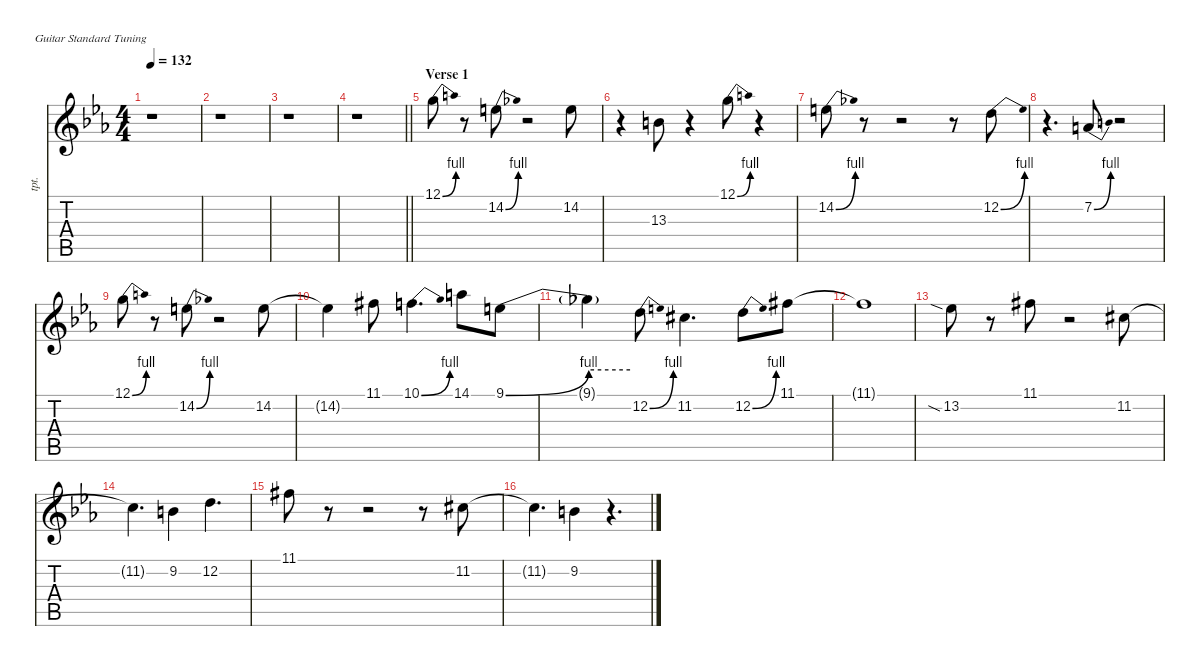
\defaultSystemsLayout 4
\hideDynamics
\bracketExtendMode nobrackets
\otherSystemsTrackNameOrientation horizontal
\track ("Brass" "tpt.") {instrument brasssection}
\staff {score tabs}
\tuning (E4 B3 G3 D3 A2 E2)
\displaytranspose 3
\ts (4 4)
\tempo 132
\clef g2
\ks eb
r.1{dy f beam Down} |
r.1{beam Down} |
r.1{beam Down} |
\barLineRight lightlight
r.1{beam Down} |
\section ("" "Verse 1")
12.1{be (bend 0 0 9.999999599999999 4) acc forcenatural}.8{beam Down} r.8{beam Down} 14.2{be (bend 0 0 9.999999599999999 4) acc forcenatural}.8{beam Down} r.2{beam Down} 14.2{acc forcenatural}.8{beam Down} |
r.4{beam Down} 13.3{acc forcenatural}.8{beam Down} r.4{beam Down} 12.1{be (bend 0 0 9.999999599999999 4) acc forcenatural}.8{beam Down} r.4{beam Down} |
14.2{be (bend 0 0 9.999999599999999 4) acc forcenatural}.8{beam Down} r.8{beam Down} r.2{beam Down} r.8{beam Down} 12.2{be (bend 0 0 9.999999599999999 4) acc forcenatural}.8{beam Down} |
r.4{d beam Down} 7.2{be (bend 0 0 9.999999599999999 4) acc forcenatural}.8{beam Up} r.2{beam Up} |
12.1{be (bend 0 0 9.999999599999999 4) acc forcenatural}.8{beam Down} r.8{beam Down} 14.2{be (bend 0 0 9.999999599999999 4) acc forcenatural}.8{beam Down} r.2{beam Down} 14.2{acc forcenatural}.8{beam Down} |
14.2{t acc forcenatural}.4{beam Down} 11.1{acc #}.8{beam Down} 10.1{be (bend 0 0 9.999999599999999 4) acc forcenatural}.4{d beam Down} 14.1{acc forcenatural}.8{beam Down} 9.1{be (bend 0 0 60 4) acc forcenatural}.8{beam Down} |
9.1{be (hold 0 4 60 4) t}.4{beam Down} 12.2{be (bend 0 0 9.999999599999999 4) acc forcenatural}.8{beam Down} 11.2{acc #}.4{d beam Down} 12.2{be (bend 0 0 9.999999599999999 4) acc forcenatural}.8{beam Down} 11.1{acc #}.8{beam Down} |
11.1{t acc #}.1{beam Down} |
13.2{sia acc b}.8{beam Down} r.8{beam Down} 11.1{acc #}.8{beam Down} r.2{beam Down} 11.2{acc #}.8{beam Down} |
11.2{t acc #}.4{d beam Down} 9.2{acc forcenatural}.4{beam Down} 12.2{acc forcenatural}.4{d beam Down} |
11.1{acc #}.8{beam Down} r.8{beam Down} r.2{beam Down} r.8{beam Down} 11.2{acc #}.8{beam Down} |
11.2{t acc #}.4{d beam Down} 9.2{acc forcenatural}.4{beam Down} r.4{d beam Down}
